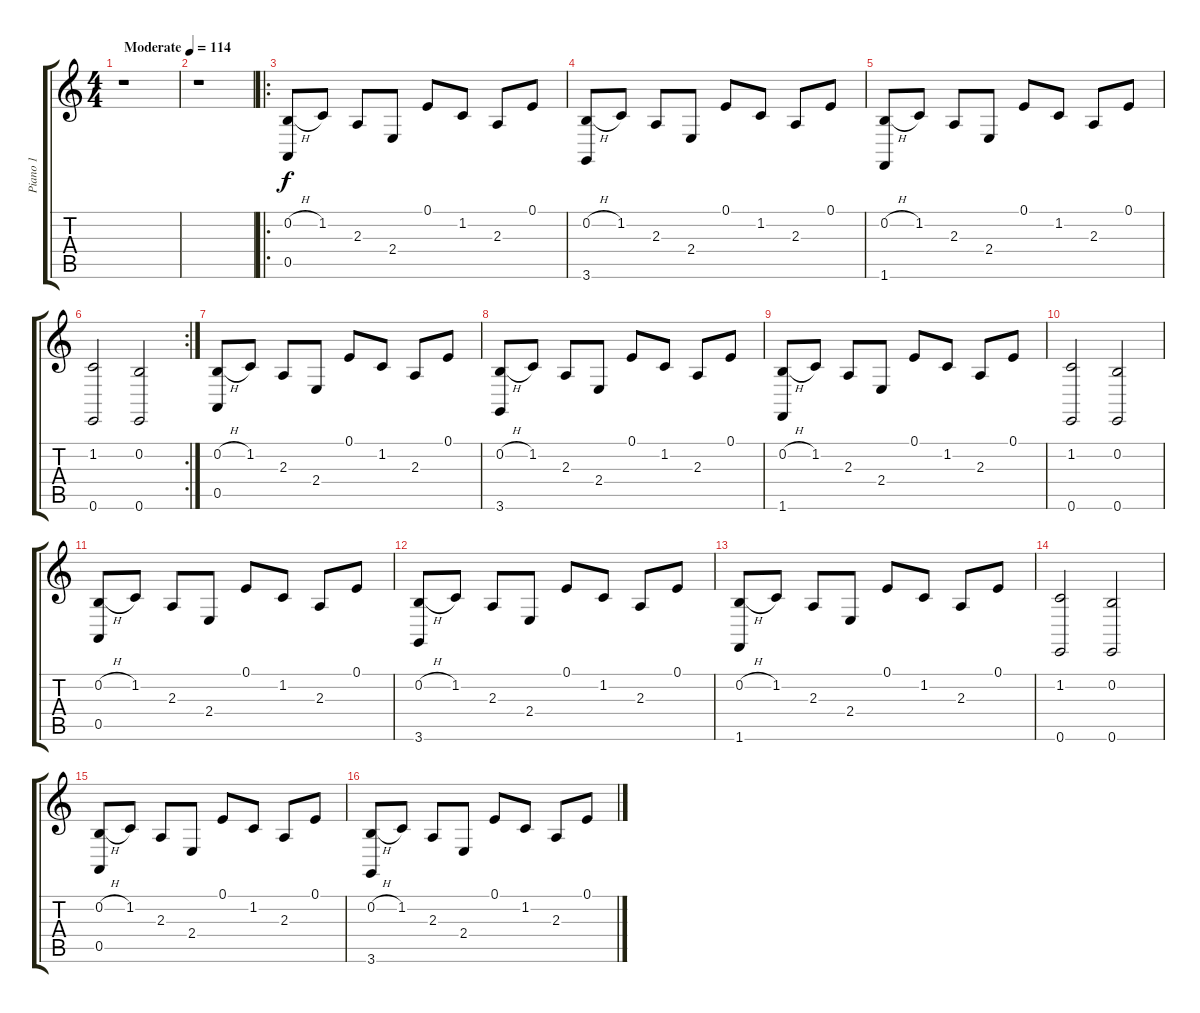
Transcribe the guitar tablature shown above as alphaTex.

\track ("Piano 1" "Piano 1") {instrument acousticgrandpiano}
\staff {score tabs}
\tuning (E4 B3 G3 D3 A2 E2) {hide}
\ts (4 4)
\tempo (114 "Moderate")
\clef g2
\ks c
r.1{dy f instrument acousticgrandpiano} |
r.1 |
\ro
(0.2{h} 0.5).8 1.2.8 2.3.8 2.4.8 0.1.8 1.2.8 2.3.8 0.1.8 |
(0.2{h} 3.6).8 1.2.8 2.3.8 2.4.8 0.1.8 1.2.8 2.3.8 0.1.8 |
(0.2{h} 1.6).8 1.2.8 2.3.8 2.4.8 0.1.8 1.2.8 2.3.8 0.1.8 |
\rc 2
(1.2 0.6).2 (0.2 0.6).2 |
(0.2{h} 0.5).8 1.2.8 2.3.8 2.4.8 0.1.8 1.2.8 2.3.8 0.1.8 |
(0.2{h} 3.6).8 1.2.8 2.3.8 2.4.8 0.1.8 1.2.8 2.3.8 0.1.8 |
(0.2{h} 1.6).8 1.2.8 2.3.8 2.4.8 0.1.8 1.2.8 2.3.8 0.1.8 |
(1.2 0.6).2 (0.2 0.6).2 |
(0.2{h} 0.5).8 1.2.8 2.3.8 2.4.8 0.1.8 1.2.8 2.3.8 0.1.8 |
(0.2{h} 3.6).8 1.2.8 2.3.8 2.4.8 0.1.8 1.2.8 2.3.8 0.1.8 |
(0.2{h} 1.6).8 1.2.8 2.3.8 2.4.8 0.1.8 1.2.8 2.3.8 0.1.8 |
(1.2 0.6).2 (0.2 0.6).2 |
(0.2{h} 0.5).8 1.2.8 2.3.8 2.4.8 0.1.8 1.2.8 2.3.8 0.1.8 |
(0.2{h} 3.6).8 1.2.8 2.3.8 2.4.8 0.1.8 1.2.8 2.3.8 0.1.8
